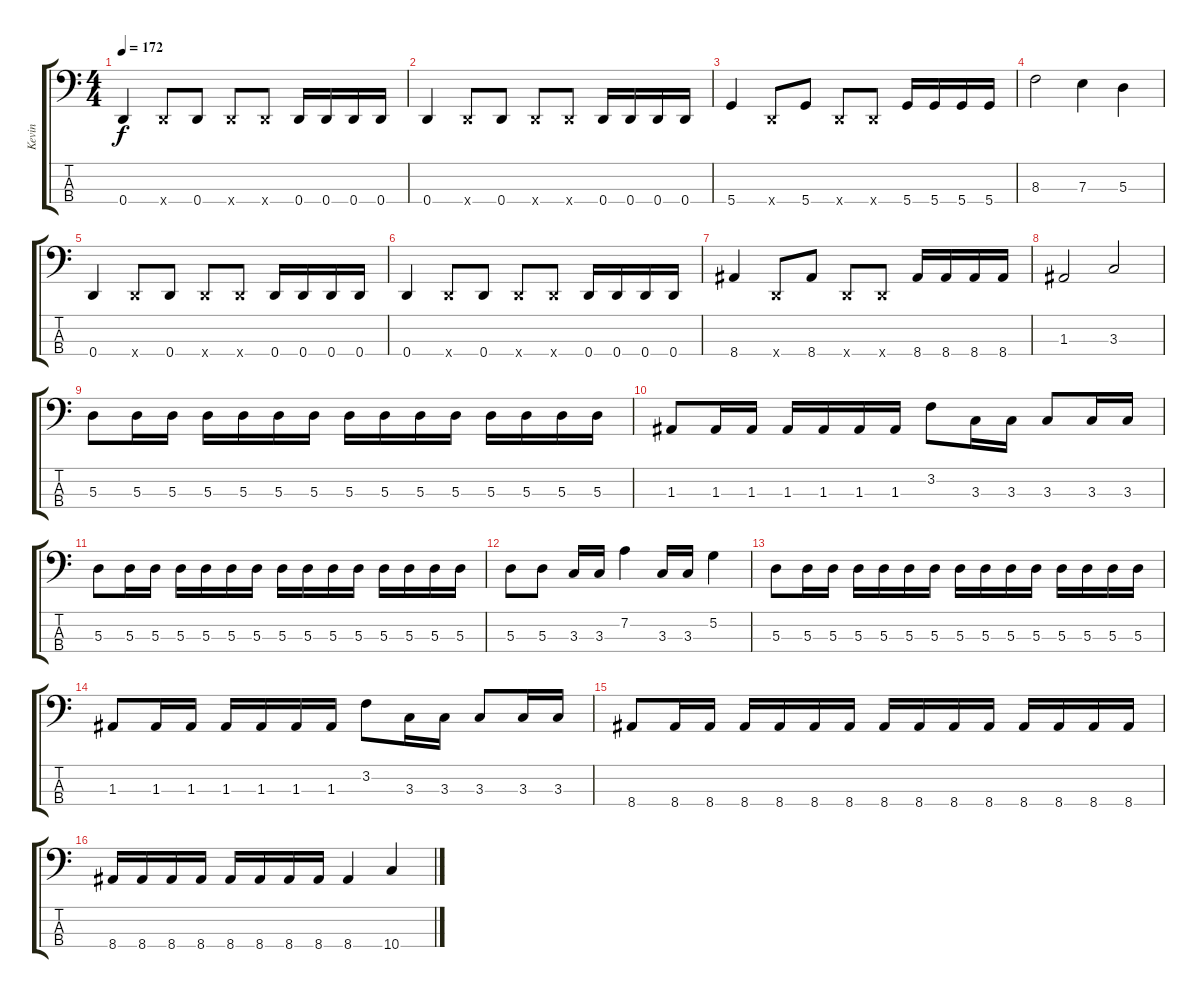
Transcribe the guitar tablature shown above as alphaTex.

\track ("Kevin" "Kevin") {instrument electricbasspick}
\staff {score tabs}
\tuning (G2 D2 A1 D1) {hide}
\ts (4 4)
\tempo 172
\clef f4
\ks c
0.4.4{dy f} 0.4{x}.8 0.4.8 0.4{x}.8 0.4{x}.8 0.4.16 0.4.16 0.4.16 0.4.16 |
0.4.4 0.4{x}.8 0.4.8 0.4{x}.8 0.4{x}.8 0.4.16 0.4.16 0.4.16 0.4.16 |
5.4.4 0.4{x}.8 5.4.8 0.4{x}.8 0.4{x}.8 5.4.16 5.4.16 5.4.16 5.4.16 |
8.3.2 7.3.4 5.3.4 |
0.4.4 0.4{x}.8 0.4.8 0.4{x}.8 0.4{x}.8 0.4.16 0.4.16 0.4.16 0.4.16 |
0.4.4 0.4{x}.8 0.4.8 0.4{x}.8 0.4{x}.8 0.4.16 0.4.16 0.4.16 0.4.16 |
8.4.4 0.4{x}.8 8.4.8 0.4{x}.8 0.4{x}.8 8.4.16 8.4.16 8.4.16 8.4.16 |
1.3.2 3.3.2 |
5.3.8 5.3.16 5.3.16 5.3.16 5.3.16 5.3.16 5.3.16 5.3.16 5.3.16 5.3.16 5.3.16 5.3.16 5.3.16 5.3.16 5.3.16 |
1.3.8 1.3.16 1.3.16 1.3.16 1.3.16 1.3.16 1.3.16 3.2.8 3.3.16 3.3.16 3.3.8 3.3.16 3.3.16 |
5.3.8 5.3.16 5.3.16 5.3.16 5.3.16 5.3.16 5.3.16 5.3.16 5.3.16 5.3.16 5.3.16 5.3.16 5.3.16 5.3.16 5.3.16 |
5.3.8 5.3.8 3.3.16 3.3.16 7.2.4 3.3.16 3.3.16 5.2.4 |
5.3.8 5.3.16 5.3.16 5.3.16 5.3.16 5.3.16 5.3.16 5.3.16 5.3.16 5.3.16 5.3.16 5.3.16 5.3.16 5.3.16 5.3.16 |
1.3.8 1.3.16 1.3.16 1.3.16 1.3.16 1.3.16 1.3.16 3.2.8 3.3.16 3.3.16 3.3.8 3.3.16 3.3.16 |
8.4.8 8.4.16 8.4.16 8.4.16 8.4.16 8.4.16 8.4.16 8.4.16 8.4.16 8.4.16 8.4.16 8.4.16 8.4.16 8.4.16 8.4.16 |
8.4.16 8.4.16 8.4.16 8.4.16 8.4.16 8.4.16 8.4.16 8.4.16 8.4.4 10.4.4
